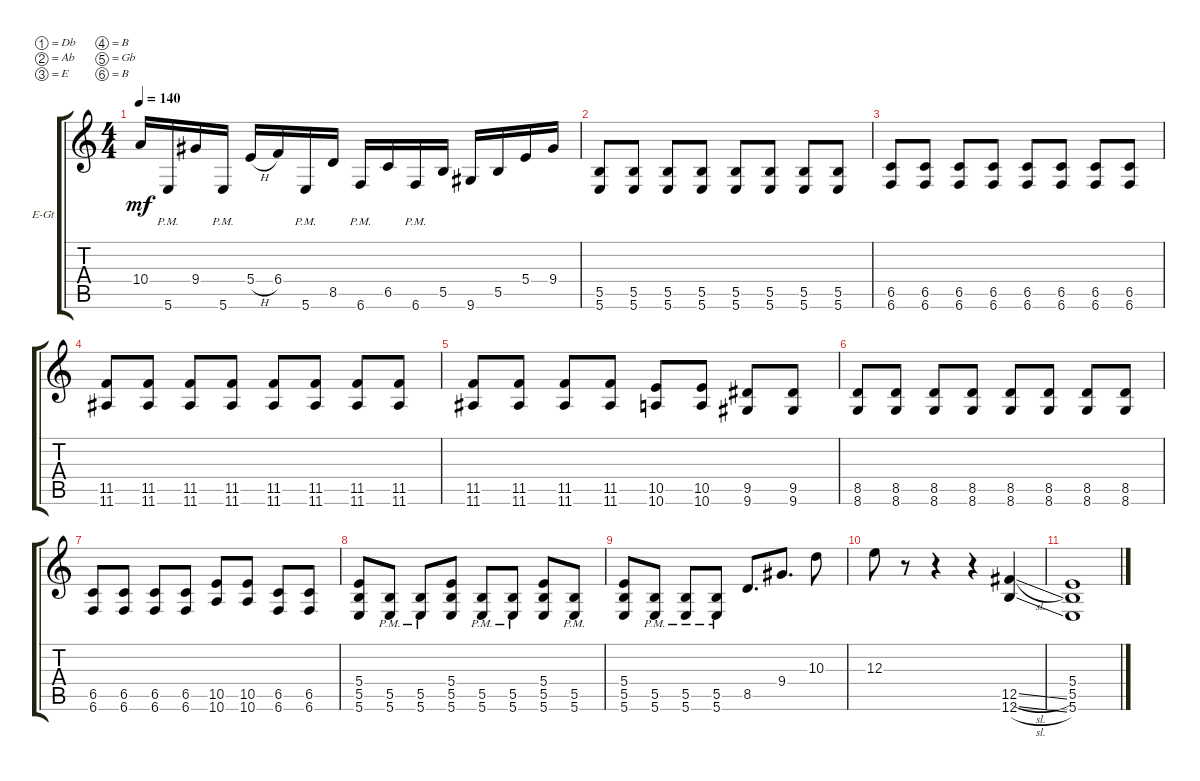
\defaultSystemsLayout 4
\bracketExtendMode groupsimilarinstruments
\firstSystemTrackNameOrientation horizontal
\otherSystemsTrackNameOrientation horizontal
\track ("Electric Guitar" "E-Gt") {instrument distortionguitar}
\staff {score tabs}
\tuning (Db4 Ab3 E3 B2 Gb2 B1)
\ts (4 4)
\tempo 140
\clef g2
\ks c
10.4.16{dy mf} 5.6{pm}.16 9.4.16 5.6{pm}.16 5.4{h}.16 6.4.16 5.6{pm}.16 8.5.16 6.6{pm}.16 6.5.16 6.6{pm}.16 5.5.16 9.6.16 5.5.16 5.4.16 9.4.16 |
(5.5 5.6).8 (5.6 5.5).8 (5.5 5.6).8 (5.6 5.5).8 (5.5 5.6).8 (5.5 5.6).8 (5.6 5.5).8 (5.5 5.6).8 |
(6.6 6.5).8 (6.5 6.6).8 (6.5 6.6).8 (6.5 6.6).8 (6.6 6.5).8 (6.5 6.6).8 (6.5 6.6).8 (6.5 6.6).8 |
(11.6 11.5).8 (11.5 11.6).8 (11.5 11.6).8 (11.6 11.5).8 (11.5 11.6).8 (11.5 11.6).8 (11.5 11.6).8 (11.6 11.5).8 |
(11.5 11.6).8 (11.5 11.6).8 (11.5 11.6).8 (11.5 11.6).8 (10.5 10.6).8 (10.5 10.6).8 (9.5 9.6).8 (9.5 9.6).8 |
(8.6 8.5).8 (8.6 8.5).8 (8.6 8.5).8 (8.6 8.5).8 (8.6 8.5).8 (8.6 8.5).8 (8.6 8.5).8 (8.6 8.5).8 |
(6.6 6.5).8 (6.6 6.5).8 (6.6 6.5).8 (6.6 6.5).8 (10.6 10.5).8 (10.6 10.5).8 (6.6 6.5).8 (6.5 6.6).8 |
(5.6 5.5 5.4).8 (5.5{pm} 5.6{pm}).8 (5.6{pm} 5.5{pm}).8 (5.4 5.5 5.6).8 (5.6{pm} 5.5{pm}).8 (5.5{pm} 5.6{pm}).8 (5.6 5.5 5.4).8 (5.5{pm} 5.6{pm}).8 |
(5.6 5.5 5.4).8 (5.6{pm} 5.5{pm}).8 (5.6{pm} 5.5{pm}).8 (5.6{pm} 5.5{pm}).8 8.5.8{d} 9.4.8{d} 10.3.8 |
12.3.8 r.8 r.4 r.4 (12.6{sl} 12.5{sl}).4 |
(5.6 5.5 5.4).1
